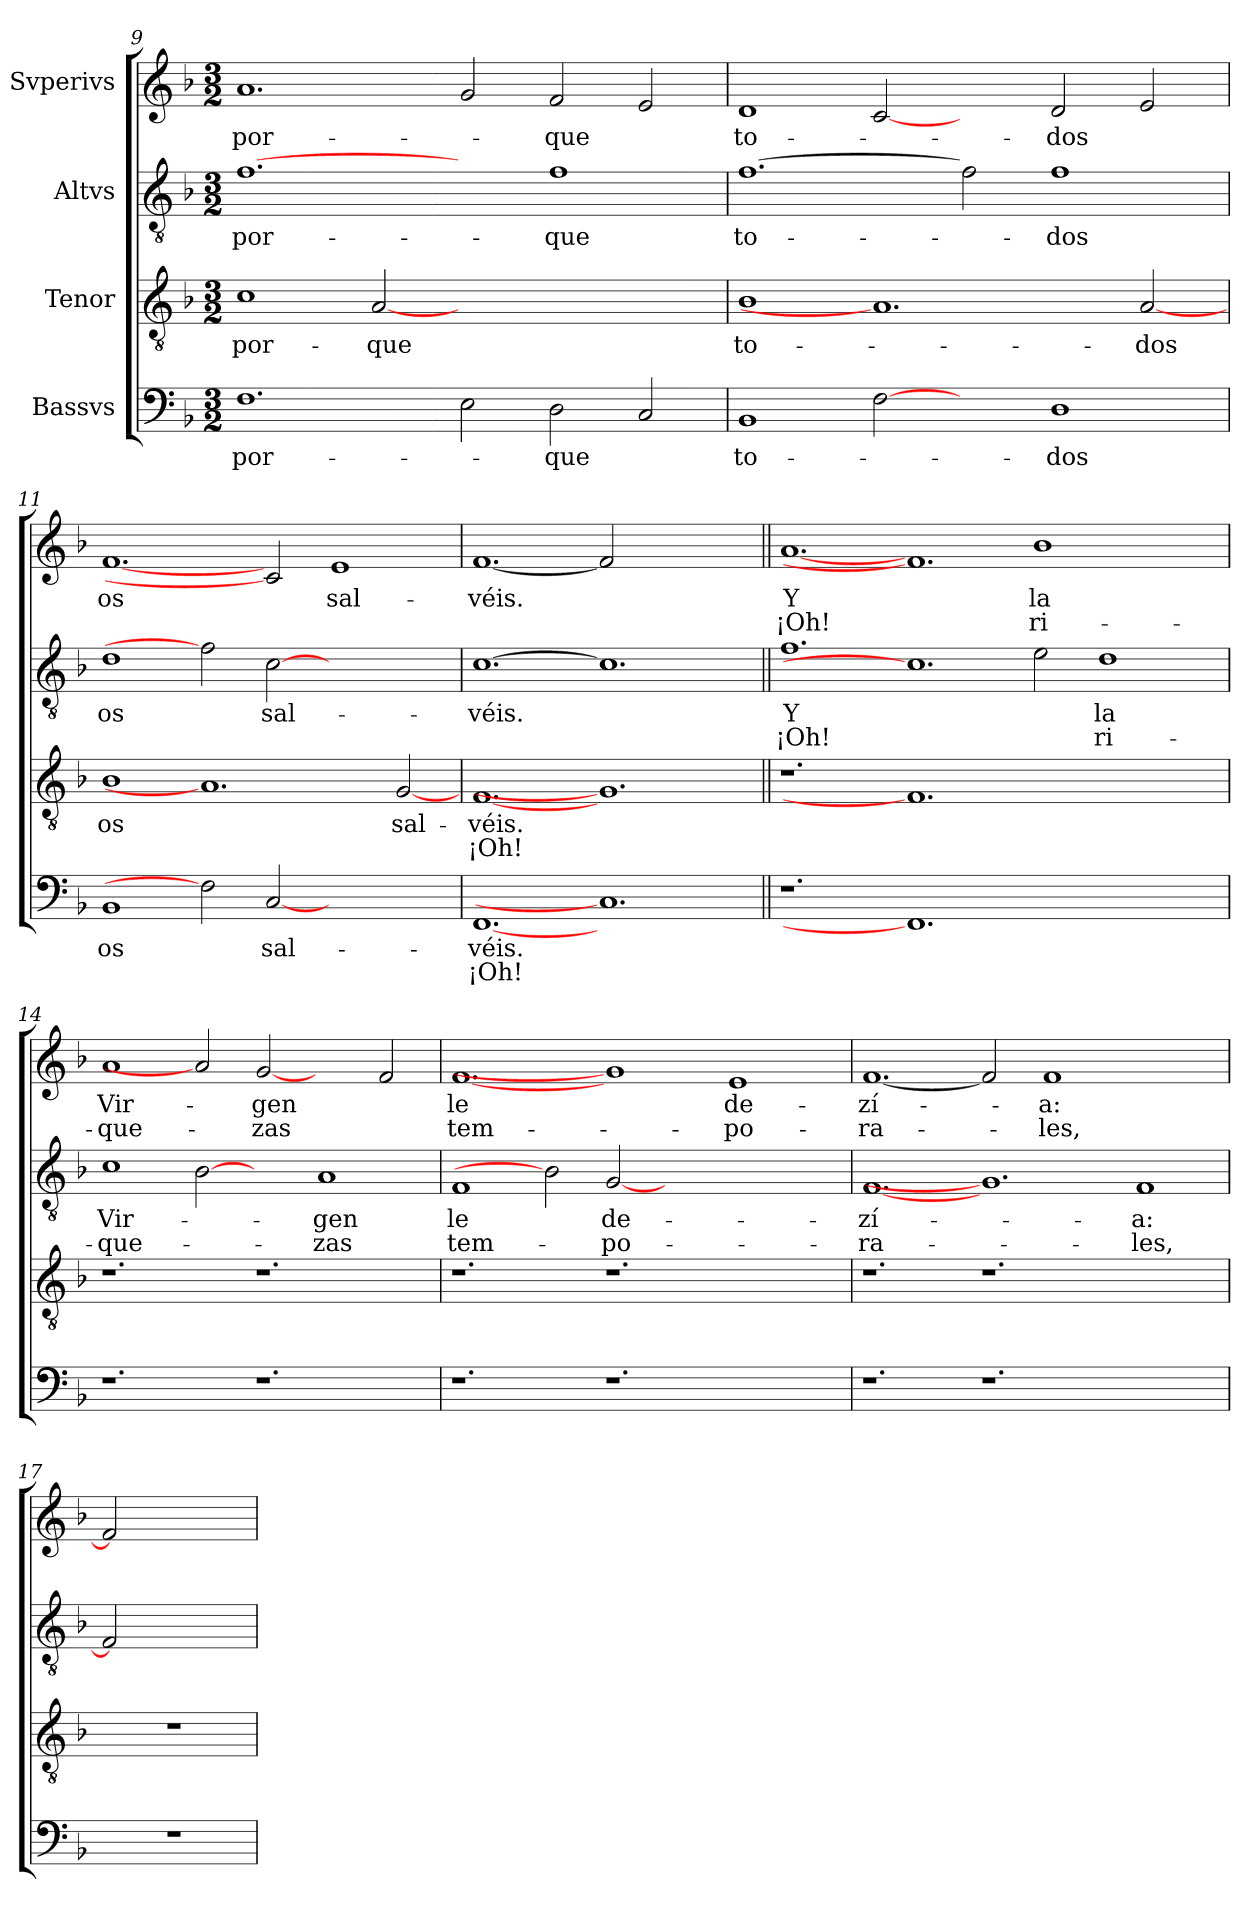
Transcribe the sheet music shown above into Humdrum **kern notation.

**kern	**text	**text	**kern	**text	**text	**kern	**text	**text	**kern	**text	**text
*part4	*part4	*part4	*part3	*part3	*part3	*part2	*part2	*part2	*part1	*part1	*part1
*staff4	*staff4	*staff4	*staff3	*staff3	*staff3	*staff2	*staff2	*staff2	*staff1	*staff1	*staff1
*I"Bassvs	*	*	*I"Tenor	*	*	*I"Altvs	*	*	*I"Svperivs	*	*
*clefF4	*	*	*clefGv2	*	*	*clefGv2	*	*	*clefG2	*	*
*k[b-]	*	*	*k[b-]	*	*	*k[b-]	*	*	*k[b-]	*	*
*F:	*	*	*F:	*	*	*F:	*	*	*F:	*	*
*M3/2	*	*	*M3/2	*	*	*M3/2	*	*	*M3/2	*	*
=9	=9	=9	=9	=9	=9	=9	=9	=9	=9	=9	=9
!	!LO:LY:b	!	!	!LO:LY:b	!	!	!LO:LY:b	!	!	!LO:LY:b	!
1.F	por-	.	1c	por-	.	[1.f	por-	.	1.a	por-	.
!	!	!	!	!LO:LY:b	!	!	!	!	!	!	!
.	.	.	[2A	-que	.	.	.	.	.	.	.
2E\	.	.	1.ryy	.	.	2ryy	.	.	2g/	.	.
!	!LO:LY:b	!	!	!	!	!	!LO:LY:b	!	!	!LO:LY:b	!
2D\	-que	.	.	.	.	1f	-que	.	2f/	-que	.
2C/	.	.	.	.	.	.	.	.	2e/	.	.
=10	=10	=10	=10	=10	=10	=10	=10	=10	=10	=10	=10
!	!LO:LY:b	!	!	!LO:LY:b	!	!	!LO:LY:b	!	!	!LO:LY:b	!
1BB-	to-	.	1B-	to-	.	[1.f	to-	.	1d	to-	.
[2F	.	.	1.A]	.	.	.	.	.	[2c	.	.
2ryy	.	.	.	.	.	2f]	.	.	2ryy	.	.
!	!LO:LY:b	!	!	!	!	!	!LO:LY:b	!	!	!LO:LY:b	!
1D	-dos	.	.	.	.	1f	-dos	.	2d/	-dos	.
!	!	!	!	!LO:LY:b	!	!	!	!	!	!	!
.	.	.	[2A	-dos	.	.	.	.	2e/	.	.
!!LO:PB:g=z
=11	=11	=11	=11	=11	=11	=11	=11	=11	=11	=11	=11
!	!LO:LY:b	!	!	!LO:LY:b	!	!	!LO:LY:b	!	!	!LO:LY:b	!
1BB-	os	.	1B-	os	.	1d	os	.	[1.f	os	.
2F]	.	.	1.A]	.	.	2f]	.	.	.	.	.
!	!LO:LY:b	!	!	!	!	!	!LO:LY:b	!	!	!	!
[2C	sal-	.	.	.	.	[2c	sal-	.	2c]	.	.
!	!	!	!	!	!	!	!	!	!	!LO:LY:b	!
1ryy	.	.	.	.	.	1ryy	.	.	1e	sal-	.
!	!	!	!	!LO:LY:b	!	!	!	!	!	!	!
.	.	.	[2G	sal-	.	.	.	.	.	.	.
=12	=12	=12	=12	=12	=12	=12	=12	=12	=12	=12	=12
!	!LO:LY:b	!LO:LY:b	!	!LO:LY:b	!LO:LY:b	!	!LO:LY:b	!	!	!LO:LY:b	!
[1.FF	-véis.	¡Oh!	[1.F	-véis.	¡Oh!	[1.c	-véis.	.	[1.f	-véis.	.
1.C]	.	.	1.G]	.	.	1.c]	.	.	2f]	.	.
.	.	.	.	.	.	.	.	.	1ryy	.	.
=13||	=13||	=13||	=13||	=13||	=13||	=13||	=13||	=13||	=13||	=13||	=13||
!	!	!	!	!	!	!	!LO:LY:b	!LO:LY:b	!	!LO:LY:b	!LO:LY:b
1.r	.	.	1.r	.	.	1.f	Y	¡Oh!	[1.a	Y	¡Oh!
1.FF]	.	.	1.F]	.	.	1.c]	.	.	1.f]	.	.
!	!	!	!	!	!	!	!	!	!	!LO:LY:b	!LO:LY:b
1.ryy	.	.	1.ryy	.	.	2e\	.	.	1b-	la	ri-
!	!	!	!	!	!	!	!LO:LY:b	!LO:LY:b	!	!	!
.	.	.	.	.	.	1d	la	ri-	.	.	.
.	.	.	.	.	.	.	.	.	2ryy	.	.
=14	=14	=14	=14	=14	=14	=14	=14	=14	=14	=14	=14
!	!	!	!	!	!	!	!LO:LY:b	!LO:LY:b	!	!LO:LY:b	!LO:LY:b
1.r	.	.	1.r	.	.	1c	Vir-	-que-	1a	Vir-	-que-
.	.	.	.	.	.	[2B-	.	.	2a]	.	.
!	!	!	!	!	!	!	!	!	!	!LO:LY:b	!LO:LY:b
1.r	.	.	1.r	.	.	2ryy	.	.	[2g	-gen	-zas
!	!	!	!	!	!	!	!LO:LY:b	!LO:LY:b	!	!	!
.	.	.	.	.	.	1A	-gen	-zas	2ryy	.	.
.	.	.	.	.	.	.	.	.	2f/	.	.
=15	=15	=15	=15	=15	=15	=15	=15	=15	=15	=15	=15
!	!	!	!	!	!	!	!LO:LY:b	!LO:LY:b	!	!LO:LY:b	!LO:LY:b
1.r	.	.	1.r	.	.	1F	le	tem-	[1.f	le	tem-
.	.	.	.	.	.	2B-]	.	.	.	.	.
!	!	!	!	!	!	!	!LO:LY:b	!LO:LY:b	!	!	!
1.r	.	.	1.r	.	.	[2G	de-	-po-	1g]	.	.
.	.	.	.	.	.	1.ryy	.	.	.	.	.
!	!	!	!	!	!	!	!	!	!	!LO:LY:b	!LO:LY:b
.	.	.	.	.	.	.	.	.	1e	de-	-po-
2ryy	.	.	2ryy	.	.	.	.	.	.	.	.
!!LO:PB:g=z
=16	=16	=16	=16	=16	=16	=16	=16	=16	=16	=16	=16
!	!	!	!	!	!	!	!LO:LY:b	!LO:LY:b	!	!LO:LY:b	!LO:LY:b
1.r	.	.	1.r	.	.	[1.F	-zí-	-ra-	[1.f	-zí-	-ra-
1.r	.	.	1.r	.	.	1.G]	.	.	2f]	.	.
!	!	!	!	!	!	!	!	!	!	!LO:LY:b	!LO:LY:b
.	.	.	.	.	.	.	.	.	1f	-a:	-les,
!	!	!	!	!	!	!	!LO:LY:b	!LO:LY:b	!	!	!
1ryy	.	.	1ryy	.	.	1F	-a:	-les,	1ryy	.	.
=17	=17	=17	=17	=17	=17	=17	=17	=17	=17	=17	=17
1.r	.	.	1.r	.	.	2F]	.	.	2f]	.	.
.	.	.	.	.	.	1ryy	.	.	1ryy	.	.
=	=	=	=	=	=	=	=	=	=	=	=
*-	*-	*-	*-	*-	*-	*-	*-	*-	*-	*-	*-
